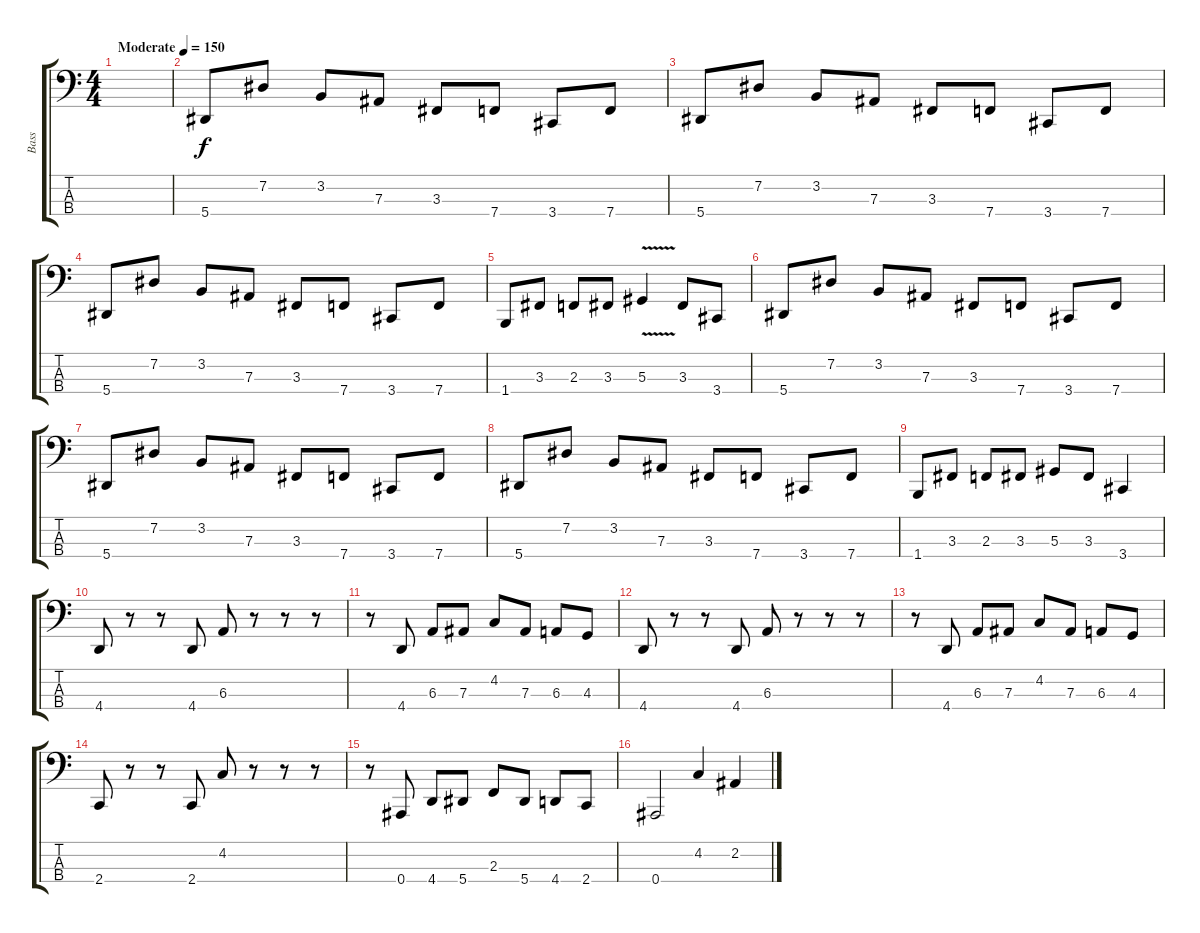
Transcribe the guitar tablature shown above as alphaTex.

\track ("Bass" "Bass") {instrument electricbassfinger}
\staff {score tabs}
\tuning (Db2 Ab1 Eb1 Bb0) {hide}
\ts (4 4)
\tempo (150 "Moderate")
\clef f4
\ks c
|
5.4.8 7.2.8 3.2.8 7.3.8 3.3.8 7.4.8 3.4.8 7.4.8 |
5.4.8 7.2.8 3.2.8 7.3.8 3.3.8 7.4.8 3.4.8 7.4.8 |
5.4.8 7.2.8 3.2.8 7.3.8 3.3.8 7.4.8 3.4.8 7.4.8 |
1.4.8 3.3.8 2.3.8 3.3.8 5.3{v}.4 3.3.8 3.4.8 |
5.4.8 7.2.8 3.2.8 7.3.8 3.3.8 7.4.8 3.4.8 7.4.8 |
5.4.8 7.2.8 3.2.8 7.3.8 3.3.8 7.4.8 3.4.8 7.4.8 |
5.4.8 7.2.8 3.2.8 7.3.8 3.3.8 7.4.8 3.4.8 7.4.8 |
1.4.8 3.3.8 2.3.8 3.3.8 5.3.8 3.3.8 3.4.4 |
4.4.8 r.8 r.8 4.4.8 6.3.8 r.8 r.8 r.8 |
r.8 4.4.8 6.3.8 7.3.8 4.2.8 7.3.8 6.3.8 4.3.8 |
4.4.8 r.8 r.8 4.4.8 6.3.8 r.8 r.8 r.8 |
r.8 4.4.8 6.3.8 7.3.8 4.2.8 7.3.8 6.3.8 4.3.8 |
2.4.8 r.8 r.8 2.4.8 4.2.8 r.8 r.8 r.8 |
r.8 0.4.8 4.4.8 5.4.8 2.3.8 5.4.8 4.4.8 2.4.8 |
0.4.2 4.2.4 2.2.4
